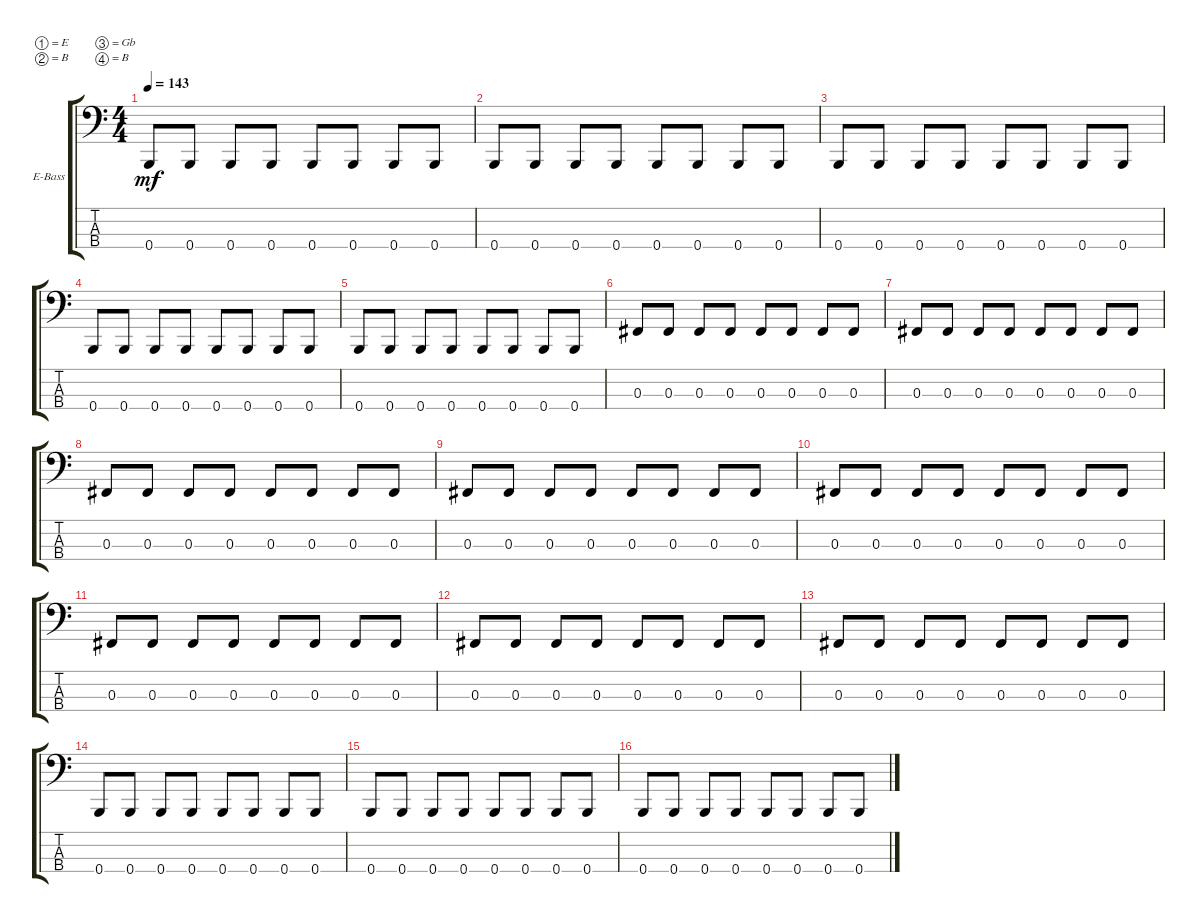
\defaultSystemsLayout 4
\bracketExtendMode groupsimilarinstruments
\firstSystemTrackNameOrientation horizontal
\otherSystemsTrackNameOrientation horizontal
\track ("Electric Bass" "E-Bass") {instrument electricbassfinger}
\staff {score tabs}
\tuning (E2 B1 Gb1 B0)
\ts (4 4)
\tempo 143
\clef f4
\scale
0.333333
\ks c
0.4.8{dy mf} 0.4.8 0.4.8 0.4.8 0.4.8 0.4.8 0.4.8 0.4.8 |
\scale
0.333333 0.4.8 0.4.8 0.4.8 0.4.8 0.4.8 0.4.8 0.4.8 0.4.8 |
\scale
0.333333 0.4.8 0.4.8 0.4.8 0.4.8 0.4.8 0.4.8 0.4.8 0.4.8 |
\scale
0.333333 0.4.8 0.4.8 0.4.8 0.4.8 0.4.8 0.4.8 0.4.8 0.4.8 |
\scale
0.333333 0.4.8 0.4.8 0.4.8 0.4.8 0.4.8 0.4.8 0.4.8 0.4.8 |
\scale
0.333333 0.3.8 0.3.8 0.3.8 0.3.8 0.3.8 0.3.8 0.3.8 0.3.8 |
\scale
0.333333 0.3.8 0.3.8 0.3.8 0.3.8 0.3.8 0.3.8 0.3.8 0.3.8 |
\scale
0.333333 0.3.8 0.3.8 0.3.8 0.3.8 0.3.8 0.3.8 0.3.8 0.3.8 |
\scale
0.333333 0.3.8 0.3.8 0.3.8 0.3.8 0.3.8 0.3.8 0.3.8 0.3.8 |
\scale
0.333333 0.3.8 0.3.8 0.3.8 0.3.8 0.3.8 0.3.8 0.3.8 0.3.8 |
\scale
0.333333 0.3.8 0.3.8 0.3.8 0.3.8 0.3.8 0.3.8 0.3.8 0.3.8 |
\scale
0.333333 0.3.8 0.3.8 0.3.8 0.3.8 0.3.8 0.3.8 0.3.8 0.3.8 |
\scale
0.333333 0.3.8 0.3.8 0.3.8 0.3.8 0.3.8 0.3.8 0.3.8 0.3.8 |
\scale
0.333333 0.4.8 0.4.8 0.4.8 0.4.8 0.4.8 0.4.8 0.4.8 0.4.8 |
\scale
0.333333 0.4.8 0.4.8 0.4.8 0.4.8 0.4.8 0.4.8 0.4.8 0.4.8 |
\scale
0.333333 0.4.8 0.4.8 0.4.8 0.4.8 0.4.8 0.4.8 0.4.8 0.4.8
